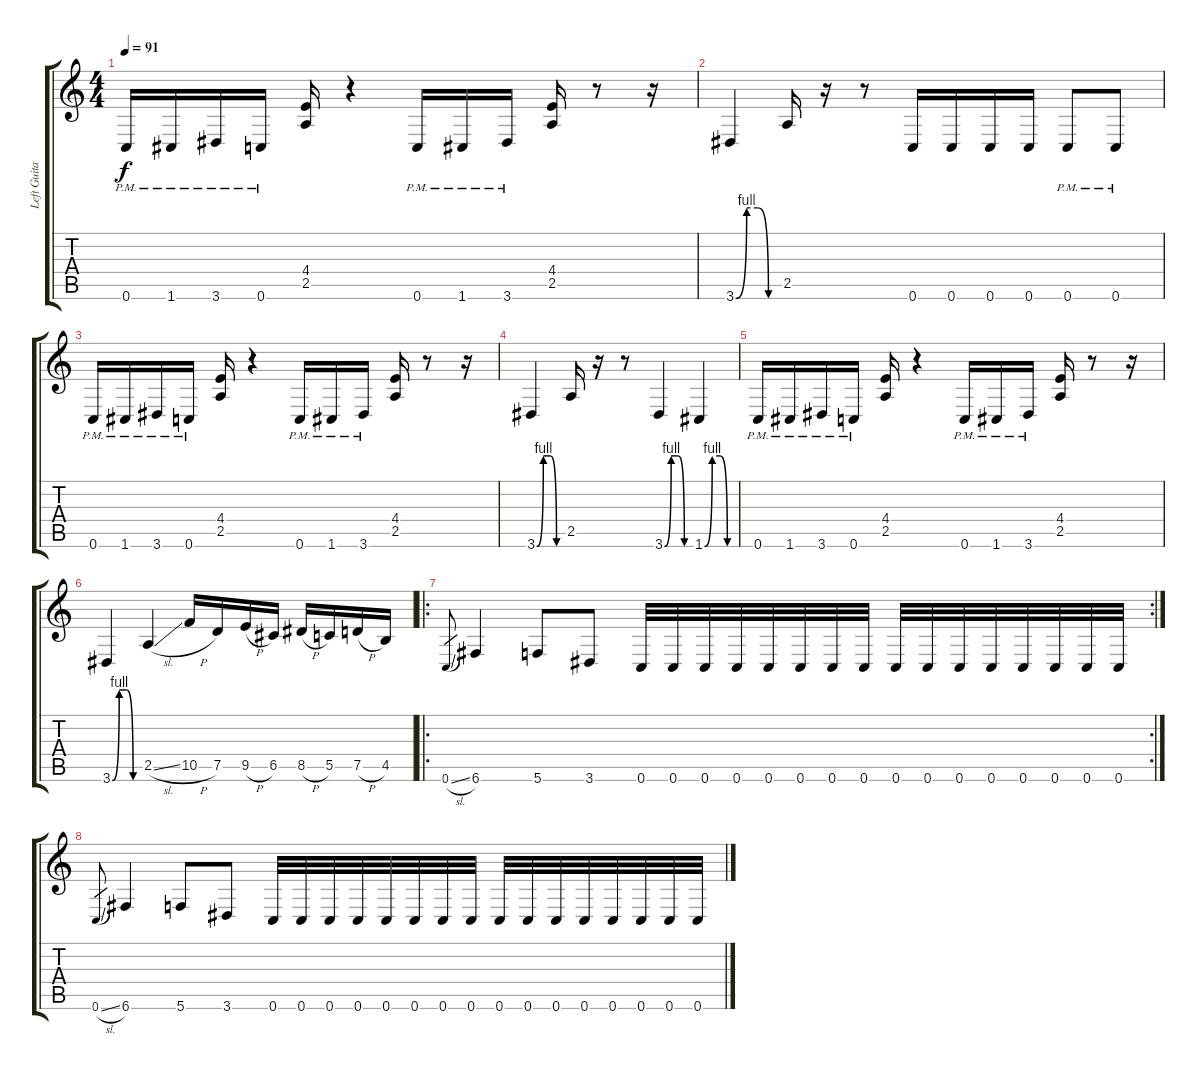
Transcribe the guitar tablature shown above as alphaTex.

\track ("Left Guitar" "Left Guita") {instrument distortionguitar}
\staff {score tabs}
\tuning (D4 A3 F3 C3 G2 C2) {hide}
\ts (4 4)
\tempo 91
\clef g2
\ks c
0.6{pm}.16{dy f} 1.6{pm}.16 3.6{pm}.16 0.6{pm}.16 (4.4 2.5).16 r.4 0.6{pm}.16 1.6{pm}.16 3.6{pm}.16 (4.4 2.5).16 r.8 r.16 |
3.6{be (custom 0 0 15 4 30 4 45 0 60 0)}.4 2.5.16 r.16 r.8 0.6.16 0.6.16 0.6.16 0.6.16 0.6{pm}.8 0.6{pm}.8 |
0.6{pm}.16 1.6{pm}.16 3.6{pm}.16 0.6{pm}.16 (4.4 2.5).16 r.4 0.6{pm}.16 1.6{pm}.16 3.6{pm}.16 (4.4 2.5).16 r.8 r.16 |
3.6{be (custom 0 0 15 4 30 4 45 0 60 0)}.4 2.5.16 r.16 r.8 3.6{be (custom 0 0 15 4 30 4 45 0 60 0)}.4 1.6{be (custom 0 0 15 4 30 4 45 0 60 0)}.4 |
0.6{pm}.16 1.6{pm}.16 3.6{pm}.16 0.6{pm}.16 (4.4 2.5).16 r.4 0.6{pm}.16 1.6{pm}.16 3.6{pm}.16 (4.4 2.5).16 r.8 r.16 |
3.6{be (custom 0 0 15 4 30 4 45 0 60 0)}.4 2.5{sl}.4 10.5{h}.16 7.5.16 9.5{h}.16 6.5.16 8.5{h}.16 5.5.16 7.5{h}.16 4.5.16 |
\ro
\rc 2
0.6{sl}.8{gr} 6.6.4 5.6.8 3.6.8 0.6.32 0.6.32 0.6.32 0.6.32 0.6.32 0.6.32 0.6.32 0.6.32 0.6.32 0.6.32 0.6.32 0.6.32 0.6.32 0.6.32 0.6.32 0.6.32 |
0.6{sl}.8{gr} 6.6.4 5.6.8 3.6.8 0.6.32 0.6.32 0.6.32 0.6.32 0.6.32 0.6.32 0.6.32 0.6.32 0.6.32 0.6.32 0.6.32 0.6.32 0.6.32 0.6.32 0.6.32 0.6.32
